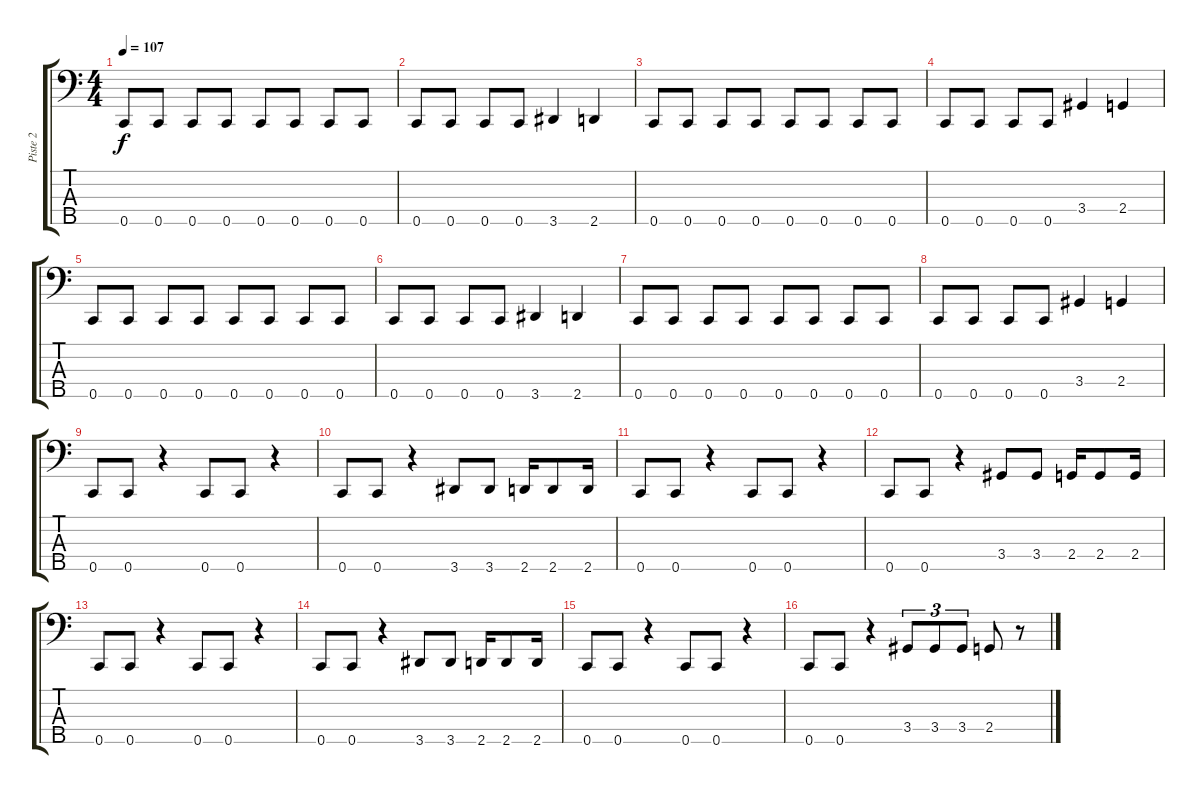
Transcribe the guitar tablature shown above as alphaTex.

\track ("Piste 2" "Piste 2") {instrument electricbassfinger}
\staff {score tabs}
\tuning (Ab2 Eb2 Bb1 F1 C1) {hide}
\ts (4 4)
\tempo 107
\clef f4
\ks c
0.5.8{dy f} 0.5.8 0.5.8 0.5.8 0.5.8 0.5.8 0.5.8 0.5.8 |
0.5.8 0.5.8 0.5.8 0.5.8 3.5.4 2.5.4 |
0.5.8 0.5.8 0.5.8 0.5.8 0.5.8 0.5.8 0.5.8 0.5.8 |
0.5.8 0.5.8 0.5.8 0.5.8 3.4.4 2.4.4 |
0.5.8 0.5.8 0.5.8 0.5.8 0.5.8 0.5.8 0.5.8 0.5.8 |
0.5.8 0.5.8 0.5.8 0.5.8 3.5.4 2.5.4 |
0.5.8 0.5.8 0.5.8 0.5.8 0.5.8 0.5.8 0.5.8 0.5.8 |
0.5.8 0.5.8 0.5.8 0.5.8 3.4.4 2.4.4 |
0.5.8 0.5.8 r.4 0.5.8 0.5.8 r.4 |
0.5.8 0.5.8 r.4 3.5.8 3.5.8 2.5.16 2.5.8 2.5.16 |
0.5.8 0.5.8 r.4 0.5.8 0.5.8 r.4 |
0.5.8 0.5.8 r.4 3.4.8 3.4.8 2.4.16 2.4.8 2.4.16 |
0.5.8 0.5.8 r.4 0.5.8 0.5.8 r.4 |
0.5.8 0.5.8 r.4 3.5.8 3.5.8 2.5.16 2.5.8 2.5.16 |
0.5.8 0.5.8 r.4 0.5.8 0.5.8 r.4 |
0.5.8 0.5.8 r.4 3.4.8{tu (3 2)} 3.4.8{tu (3 2)} 3.4.8{tu (3 2)} 2.4.8 r.8
